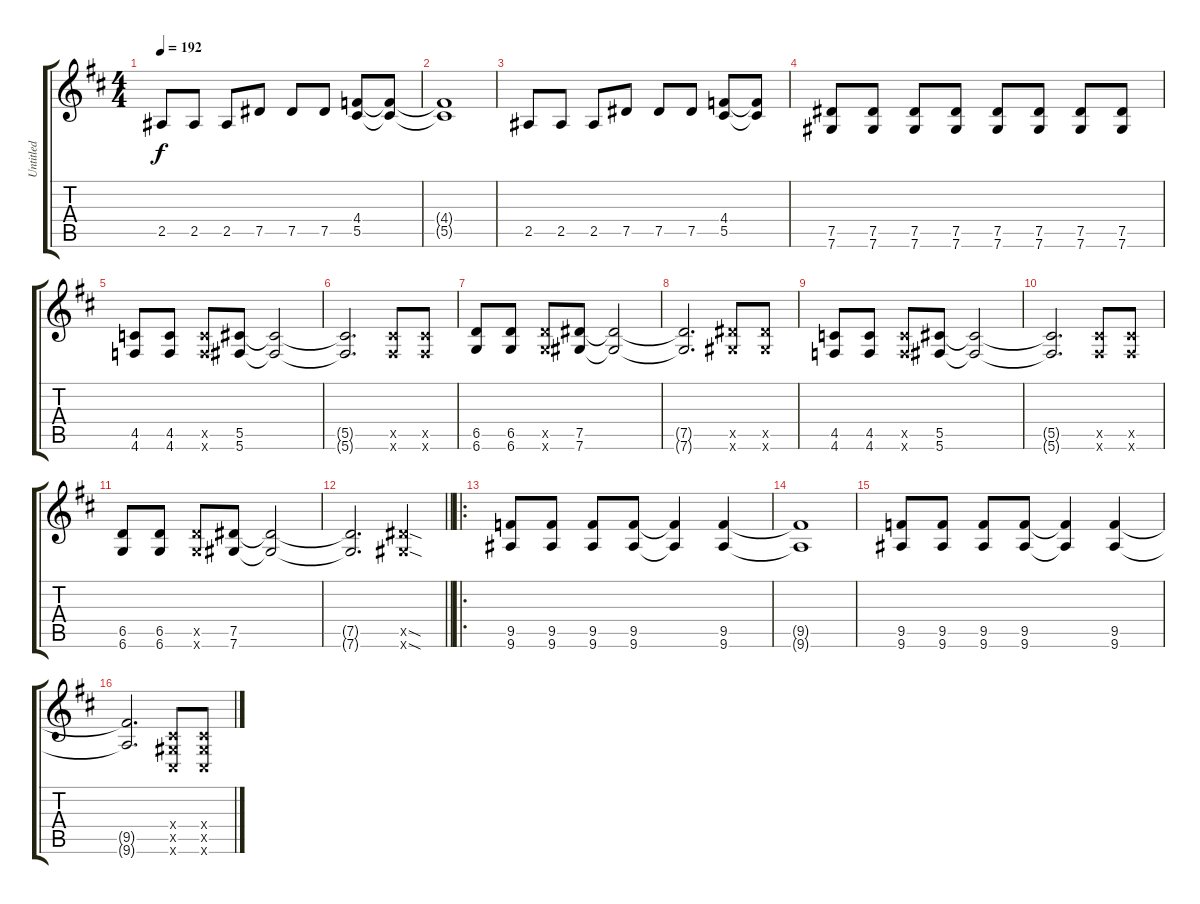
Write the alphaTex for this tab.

\track ("Untitled" "Untitled") {instrument distortionguitar}
\staff {score tabs}
\tuning (Eb4 Bb3 Gb3 Db3 Ab2 Db2) {hide}
\ts (4 4)
\tempo 192
\clef g2
\ks d
2.5.8{dy f} 2.5.8 2.5.8 7.5.8 7.5.8 7.5.8 (4.4 5.5).8 (4.4{t} 5.5{t}).8 |
(4.4{t} 5.5{t}).1 |
2.5.8 2.5.8 2.5.8 7.5.8 7.5.8 7.5.8 (4.4 5.5).8 (4.4{t} 5.5{t}).8 |
(7.5 7.6).8 (7.5 7.6).8 (7.5 7.6).8 (7.5 7.6).8 (7.5 7.6).8 (7.5 7.6).8 (7.5 7.6).8 (7.5 7.6).8 |
(4.5 4.6).8 (4.5 4.6).8 (4.5{x} 4.6{x}).8 (5.5 5.6).8 (5.5{t} 5.6{t}).2 |
(5.5{t} 5.6{t}).2{d} (5.5{x} 5.6{x}).8 (5.5{x} 5.6{x}).8 |
(6.5 6.6).8 (6.5 6.6).8 (6.5{x} 6.6{x}).8 (7.5 7.6).8 (7.5{t} 7.6{t}).2 |
(7.5{t} 7.6{t}).2{d} (7.5{x} 7.6{x}).8 (7.5{x} 7.6{x}).8 |
(4.5 4.6).8 (4.5 4.6).8 (4.5{x} 4.6{x}).8 (5.5 5.6).8 (5.5{t} 5.6{t}).2 |
(5.5{t} 5.6{t}).2{d} (5.5{x} 5.6{x}).8 (5.5{x} 5.6{x}).8 |
(6.5 6.6).8 (6.5 6.6).8 (6.5{x} 6.6{x}).8 (7.5 7.6).8 (7.5{t} 7.6{t}).2 |
\barLineRight lightlight
(7.5{t} 7.6{t}).2{d} (7.5{sod x} 7.6{sod x}).4 |
\ro
(9.5 9.6).8 (9.5 9.6).8 (9.5 9.6).8 (9.5 9.6).8 (9.5{t} 9.6{t}).4 (9.5 9.6).4 |
(9.5{t} 9.6{t}).1 |
(9.5 9.6).8 (9.5 9.6).8 (9.5 9.6).8 (9.5 9.6).8 (9.5{t} 9.6{t}).4 (9.5 9.6).4 |
(9.5{t} 9.6{t}).2{d} (0.4{x} 0.5{x} 0.6{x}).8 (0.4{x} 0.5{x} 0.6{x}).8
